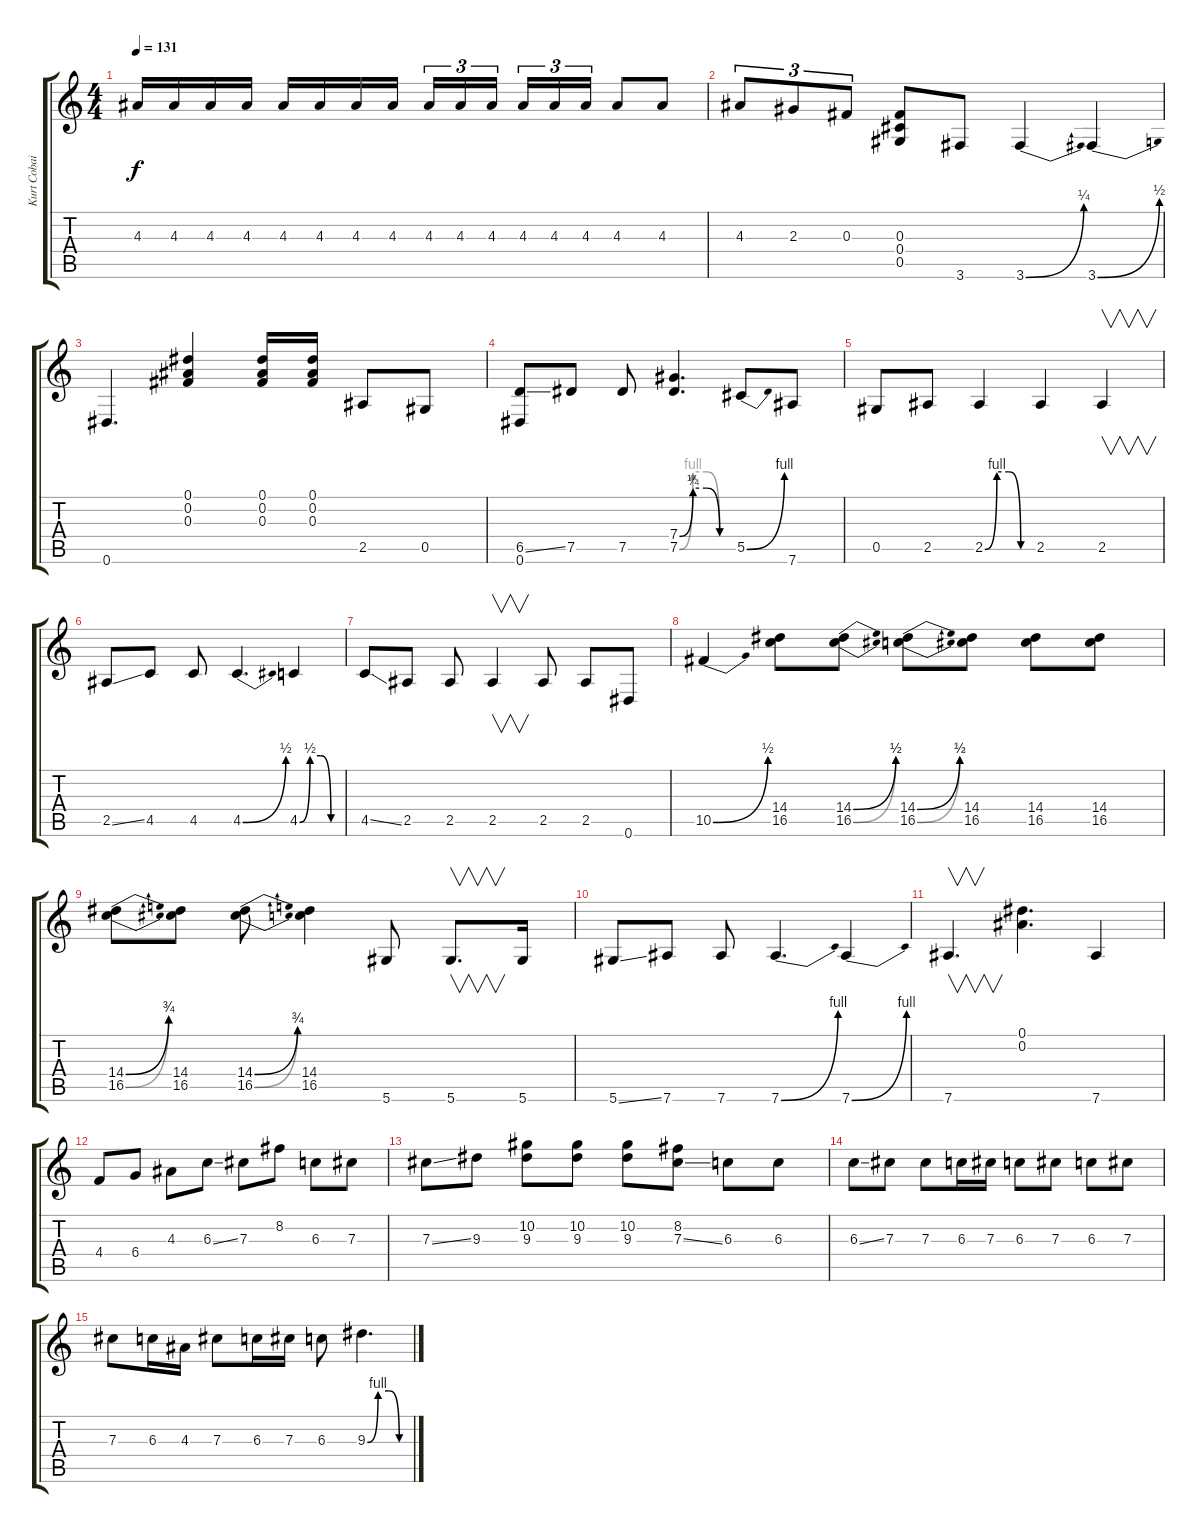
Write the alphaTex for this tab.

\track ("Kurt Cobain Solo" "Kurt Cobai") {mute instrument overdrivenguitar}
\staff {score tabs}
\tuning (Eb4 Bb3 Gb3 Db3 Ab2 Eb2) {hide}
\ts (4 4)
\tempo 131
\clef g2
\ks c
4.3.16{dy f} 4.3.16 4.3.16 4.3.16 4.3.16 4.3.16 4.3.16 4.3.16 4.3.16{tu (3 2)} 4.3.16{tu (3 2)} 4.3.16{tu (3 2) beam splitsecondary} 4.3.16{tu (3 2)} 4.3.16{tu (3 2)} 4.3.16{tu (3 2)} 4.3.8 4.3.8 |
4.3.8{tu (3 2)} 2.3.8{tu (3 2)} 0.3.8{tu (3 2)} (0.3 0.4 0.5).8 3.6.8 3.6{be (bend 0 0 60 1)}.4 3.6{be (bend 0 0 60 2)}.4 |
0.6.4{d} (0.1 0.2 0.3).4 (0.1 0.2 0.3).16 (0.1 0.2 0.3).16 2.5.8 0.5.8 |
(6.5{ss} 0.6).8 7.5.8 7.5.8 (7.4{be (custom 0 0 15 1 30 1 45 0 60 0)} 7.5{be (custom 0 0 15 4 30 4 45 0 60 0)}).4{d} 5.5{be (bend 0 0 60 4)}.8 7.6.8 |
0.5.8 2.5.8 2.5{be (custom 0 0 15 4 30 4 45 0 60 0)}.4 2.5.4 2.5.4{v} |
2.5{ss}.8 4.5.8 4.5.8 4.5{be (bend 0 0 60 2)}.4{d} 4.5{be (custom 0 0 15 2 30 2 45 0 60 0)}.4 |
4.5{ss}.8 2.5.8 2.5.8 2.5.4{v} 2.5.8 2.5.8 0.6.8 |
10.5{be (bend 0 0 60 2)}.4 (14.4 16.5).8 (14.4{be (bend 0 0 60 2)} 16.5{be (bend 0 0 60 2)}).8 (14.4{be (bend 0 0 60 2)} 16.5{be (bend 0 0 60 3)}).8 (14.4 16.5).8 (14.4 16.5).8 (14.4 16.5).8 |
(14.4{be (bend 0 0 60 3)} 16.5{be (bend 0 0 60 3)}).8 (14.4 16.5).8 (14.4{be (bend 0 0 60 3)} 16.5{be (bend 0 0 60 1)}).8 (14.4 16.5).4 5.6.8 5.6.8{v d} 5.6.16 |
5.6{ss}.8 7.6.8 7.6.8 7.6{be (bend 0 0 60 4)}.4{d} 7.6{be (bend 0 0 60 4)}.4 |
7.6.4{v d} (0.1 0.2).4{d} 7.6.4 |
4.4.8 6.4.8 4.3.8 6.3{ss}.8 7.3.8 8.2.8 6.3.8 7.3.8 |
7.3{ss}.8 9.3.8 (10.2 9.3).8 (10.2 9.3).8 (10.2 9.3).8 (8.2 7.3{ss}).8 6.3.8 6.3.8 |
6.3{ss}.8 7.3.8 7.3.8 6.3.16 7.3.16 6.3.8 7.3.8 6.3.8 7.3.8 |
7.3.8 6.3.16 4.3.16 7.3.8 6.3.16 7.3.16 6.3.8 9.3{be (custom 0 0 15 4 30 4 45 0 60 0)}.4{d}
